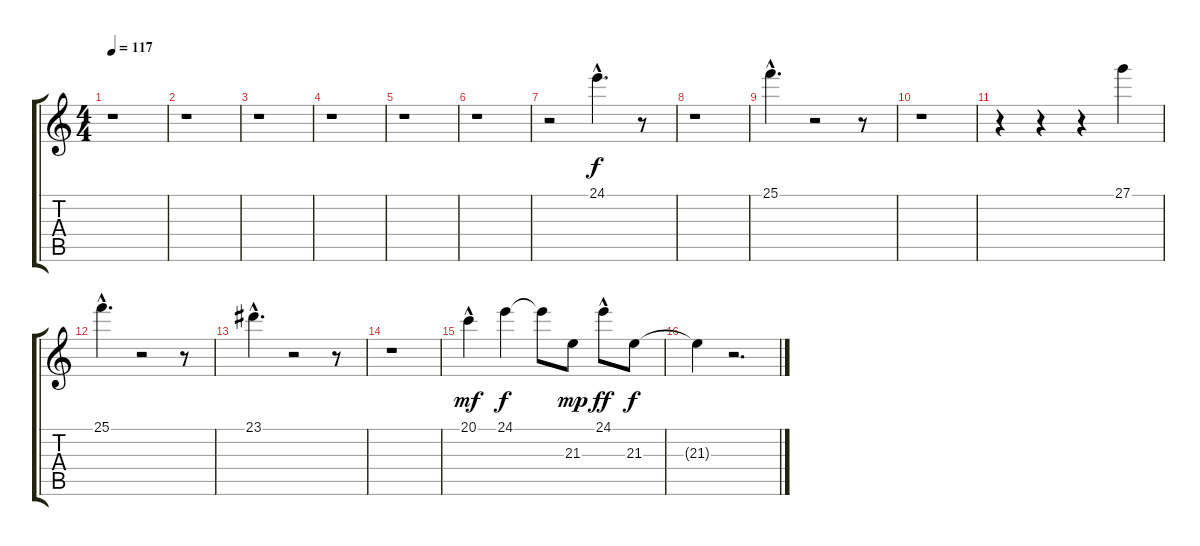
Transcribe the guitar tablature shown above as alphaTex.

\track "" {instrument vibraphone}
\staff {score tabs}
\tuning (E4 B3 G3 D3 A2 E2) {hide}
\ts (4 4)
\tempo 117
\clef g2
\ks c
r.1{dy mf} |
r.1 |
r.1 |
r.1 |
r.1 |
r.1 |
r.2 24.1{hac}.4{d dy f} r.8 |
r.1 |
25.1{hac}.4{d} r.2 r.8 |
r.1 |
r.4 r.4 r.4 27.1.4 |
25.1{hac}.4{d} r.2 r.8 |
23.1{hac}.4{d} r.2 r.8 |
r.1 |
20.1{hac}.4{dy mf} 24.1.4{dy f} 24.1{t}.8 21.3.8{dy mp} 24.1{hac}.8{dy ff} 21.3.8{dy f} |
21.3{t}.4 r.2{d}
